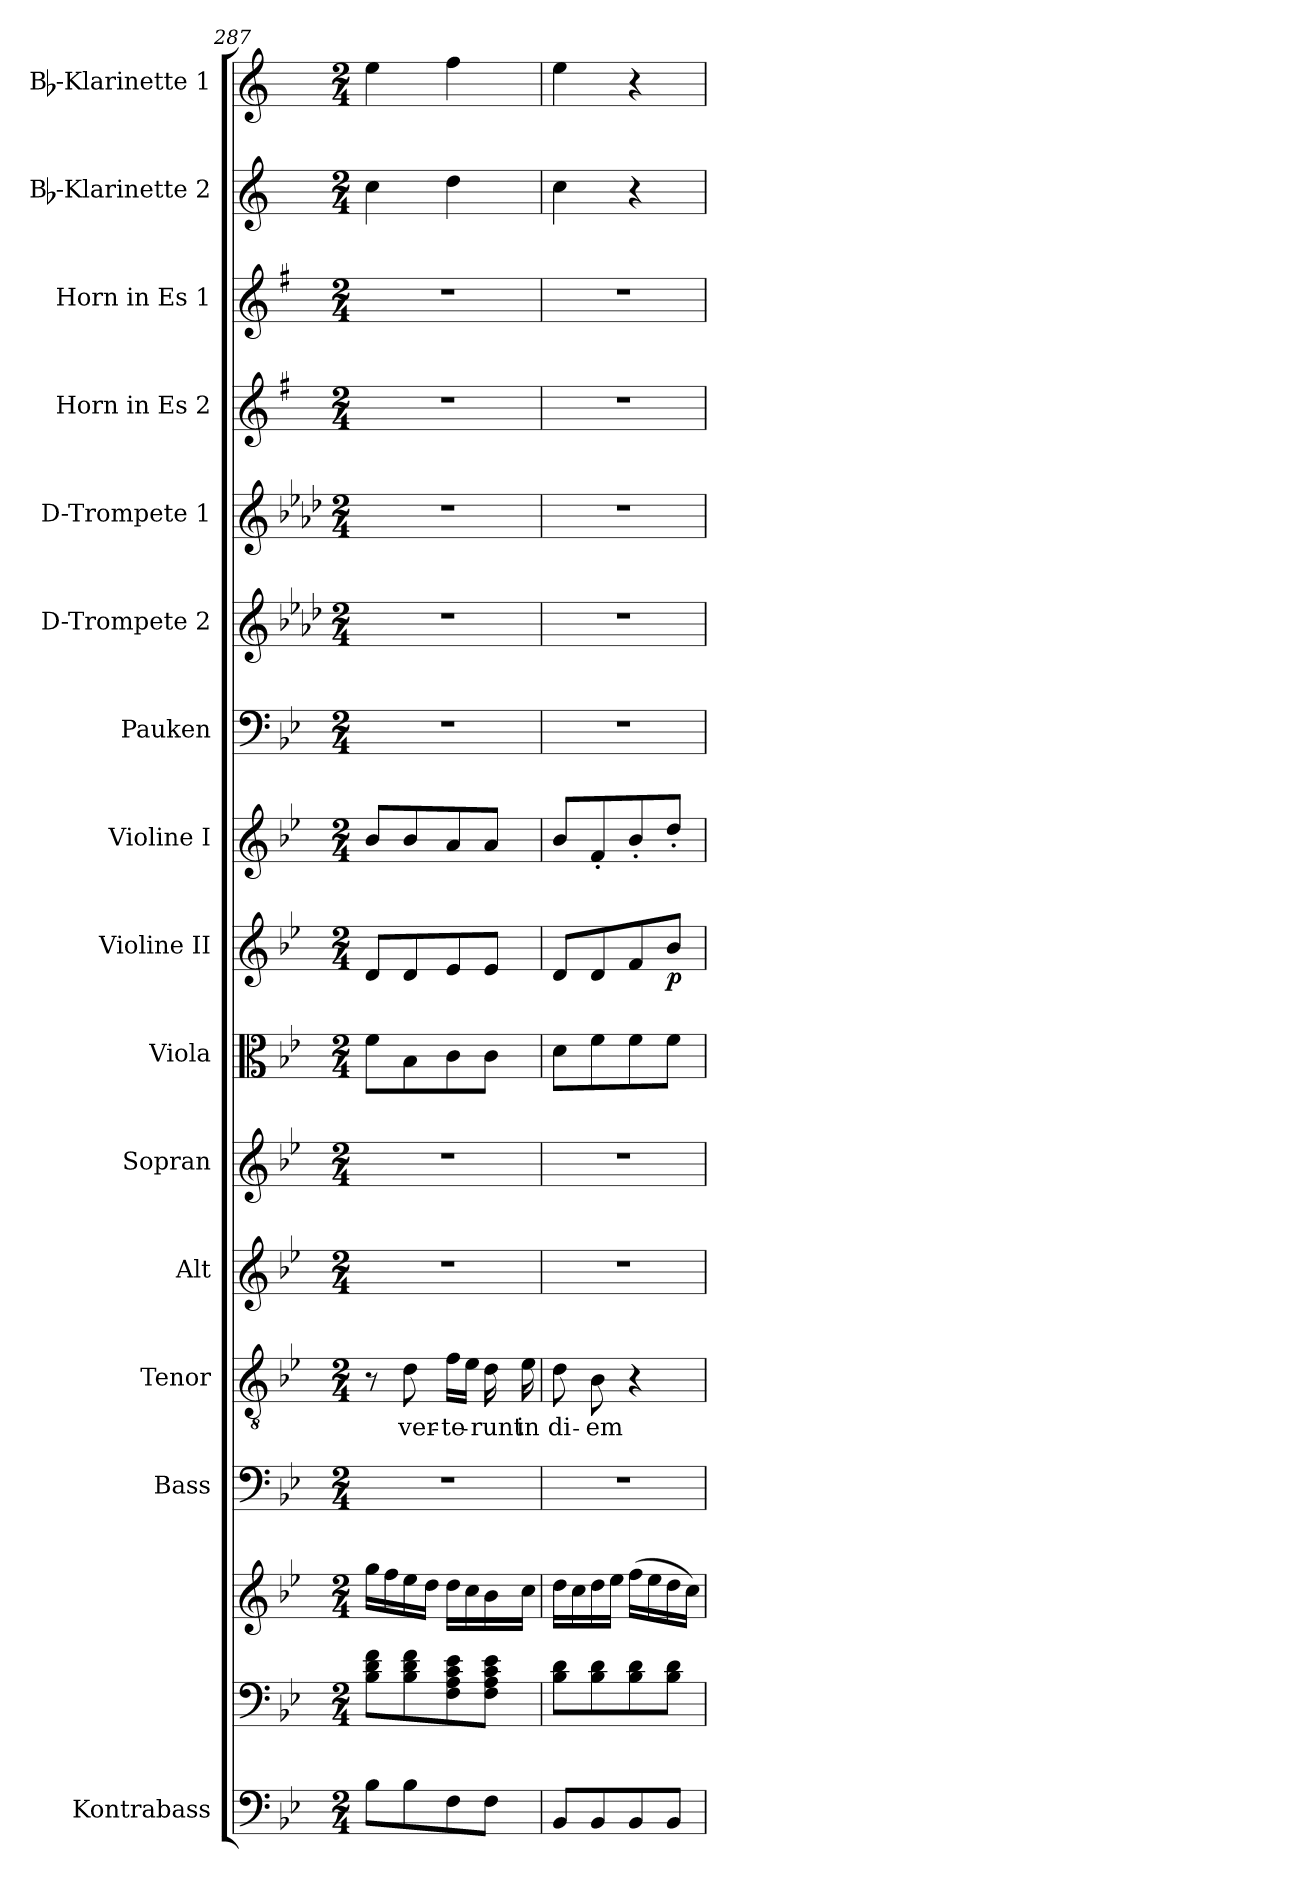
**kern	**kern	**kern	**kern	**kern	**text	**kern	**kern	**kern	**kern	**dynam	**kern	**kern	**kern	**kern	**kern	**kern	**kern	**kern
*part16	*part15	*part15	*part14	*part13	*part13	*part12	*part11	*part10	*part9	*part9	*part8	*part7	*part6	*part5	*part4	*part3	*part2	*part1
*staff17	*staff16	*staff15	*staff14	*staff13	*staff13	*staff12	*staff11	*staff10	*staff9	*staff9	*staff8	*staff7	*staff6	*staff5	*staff4	*staff3	*staff2	*staff1
*I"Kontrabass	*	*	*I"Bass	*I"Tenor	*	*I"Alt	*I"Sopran	*I"Viola	*I"Violine II	*	*I"Violine I	*I"Pauken	*I"D-Trompete 2	*I"D-Trompete 1	*I"Horn in Es 2	*I"Horn in Es 1	*I"Bb-Klarinette 2	*I"Bb-Klarinette 1
*I'Kb.	*	*	*I'B.	*I'T.	*	*I'A.	*I'S.	*I'Vla.	*I'Vl. II	*	*I'Vl. I	*I'Pk.	*I'D Trp. 2	*I'D Trp. 1	*	*	*I'Bb Kl. 2	*I'Bb Kl. 1
*clefF4	*clefF4	*clefG2	*clefF4	*clefGv2	*	*clefG2	*clefG2	*clefC3	*clefG2	*	*clefG2	*clefF4	*clefG2	*clefG2	*clefG2	*clefG2	*clefG2	*clefG2
*ITrd7c12	*	*	*	*	*	*	*	*	*	*	*	*	*ITrd-1c-2	*ITrd-1c-2	*ITrd5c9	*ITrd5c9	*ITrd1c2	*ITrd1c2
*k[b-e-]	*k[b-e-]	*k[b-e-]	*k[b-e-]	*k[b-e-]	*	*k[b-e-]	*k[b-e-]	*k[b-e-]	*k[b-e-]	*	*k[b-e-]	*k[b-e-]	*k[b-e-]	*k[b-e-]	*k[b-e-]	*k[b-e-]	*k[b-e-]	*k[b-e-]
*B-:	*B-:	*B-:	*B-:	*B-:	*	*B-:	*B-:	*B-:	*B-:	*	*B-:	*B-:	*B-:	*B-:	*B-:	*B-:	*B-:	*B-:
*M2/4	*M2/4	*M2/4	*M2/4	*M2/4	*	*M2/4	*M2/4	*M2/4	*M2/4	*	*M2/4	*M2/4	*M2/4	*M2/4	*M2/4	*M2/4	*M2/4	*M2/4
=287	=287	=287	=287	=287	=287	=287	=287	=287	=287	=287	=287	=287	=287	=287	=287	=287	=287	=287
8BB-\L	8B-\ 8d\ 8f\L	16gg\LL	2r	8r	.	2r	2r	8f\L	8d/L	.	8b-/L	2r	2r	2r	2r	2r	4b-\	4dd\
.	.	16ff\	.	.	.	.	.	.	.	.	.	.	.	.	.	.	.	.
!	!	!	!	!	!LO:LY:b	!	!	!	!	!	!	!	!	!	!	!	!	!
8BB-\	8B-\ 8d\ 8f\	16ee-\	.	8d\	ver-	.	.	8B-\	8d/	.	8b-/	.	.	.	.	.	.	.
.	.	16dd\JJ	.	.	.	.	.	.	.	.	.	.	.	.	.	.	.	.
!	!	!	!	!	!LO:LY:b	!	!	!	!	!	!	!	!	!	!	!	!	!
8FF\	8F\ 8A\ 8c\ 8e-\	16dd\LL	.	16f\LL	-te-	.	.	8c\	8e-/	.	8a/	.	.	.	.	.	4cc\	4ee-\
.	.	16cc\	.	16e-\JJ	.	.	.	.	.	.	.	.	.	.	.	.	.	.
!	!	!	!	!	!LO:LY:b	!	!	!	!	!	!	!	!	!	!	!	!	!
8FF\J	8F\ 8A\ 8c\ 8e-\J	16b-\	.	16d\	-runt	.	.	8c\J	8e-/J	.	8a/J	.	.	.	.	.	.	.
!	!	!	!	!	!LO:LY:b	!	!	!	!	!	!	!	!	!	!	!	!	!
.	.	16cc\JJ	.	16e-\	in	.	.	.	.	.	.	.	.	.	.	.	.	.
=288	=288	=288	=288	=288	=288	=288	=288	=288	=288	=288	=288	=288	=288	=288	=288	=288	=288	=288
!	!	!	!	!	!LO:LY:b	!	!	!	!	!	!	!	!	!	!	!	!	!
8BBB-/L	8B-\ 8d\L	16dd\LL	2r	8d\	di-	2r	2r	8d\L	8d/L	.	8b-/L	2r	2r	2r	2r	2r	4b-\	4dd\
.	.	16cc\	.	.	.	.	.	.	.	.	.	.	.	.	.	.	.	.
!	!	!	!	!	!LO:LY:b	!	!	!	!	!	!	!	!	!	!	!	!	!
8BBB-/	8B-\ 8d\	16dd\	.	8B-\	-em	.	.	8f\	8d/	.	8f'</	.	.	.	.	.	.	.
.	.	16ee-\JJ	.	.	.	.	.	.	.	.	.	.	.	.	.	.	.	.
8BBB-/	8B-\ 8d\	(>16ff\LL	.	4r	.	.	.	8f\	8f/	.	8b-'</	.	.	.	.	.	4r	4r
.	.	16ee-\	.	.	.	.	.	.	.	.	.	.	.	.	.	.	.	.
!	!	!	!	!	!	!	!	!	!	!LO:DY:b	!	!	!	!	!	!	!	!
8BBB-/J	8B-\ 8d\J	16dd\	.	.	.	.	.	8f\J	8b-/J	p	8dd'</J	.	.	.	.	.	.	.
.	.	16cc\JJ)	.	.	.	.	.	.	.	.	.	.	.	.	.	.	.	.
=	=	=	=	=	=	=	=	=	=	=	=	=	=	=	=	=	=	=
*-	*-	*-	*-	*-	*-	*-	*-	*-	*-	*-	*-	*-	*-	*-	*-	*-	*-	*-
